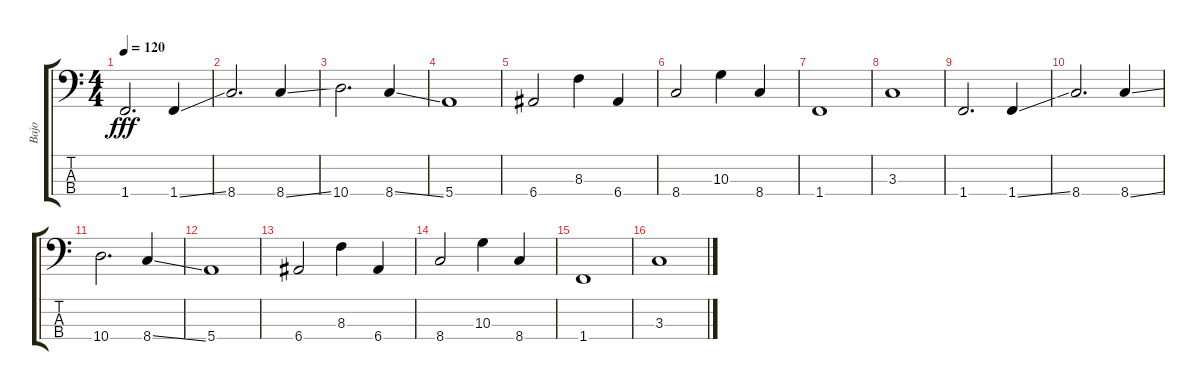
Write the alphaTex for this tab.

\track ("Bajo" "Bajo") {instrument electricbassfinger}
\staff {score tabs}
\tuning (G2 D2 A1 E1) {hide}
\ts (4 4)
\tempo 120
\clef f4
\ks c
1.4.2{d dy fff} 1.4{ss}.4 |
8.4.2{d} 8.4{ss}.4 |
10.4.2{d} 8.4{ss}.4 |
5.4.1 |
6.4.2 8.3.4 6.4.4 |
8.4.2 10.3.4 8.4.4 |
1.4.1 |
3.3.1 |
1.4.2{d} 1.4{ss}.4 |
8.4.2{d} 8.4{ss}.4 |
10.4.2{d} 8.4{ss}.4 |
5.4.1 |
6.4.2 8.3.4 6.4.4 |
8.4.2 10.3.4 8.4.4 |
1.4.1 |
3.3.1
